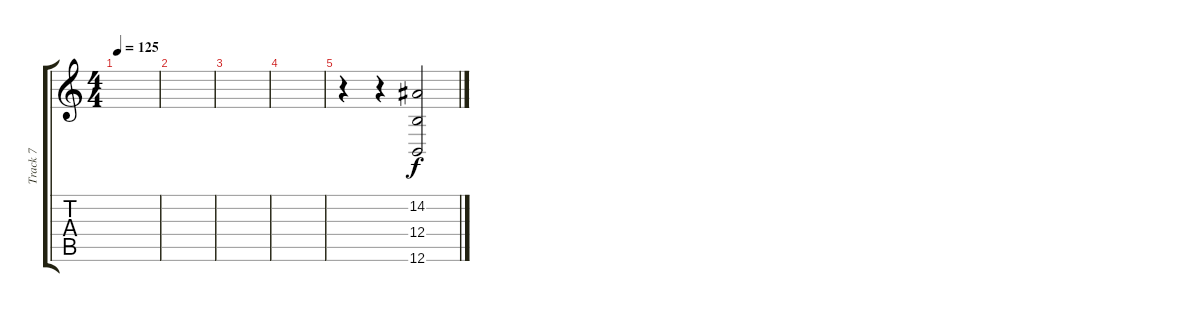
\track ("Track 7" "Track 7") {instrument reversecymbal}
\staff {score tabs}
\tuning (Db4 Ab3 E3 B2 Gb2 B1) {hide}
\ts (4 4)
\tempo 125
\clef g2
\ks c
|
|
|
|
r.4 r.4 (14.2 12.4 12.6).2
